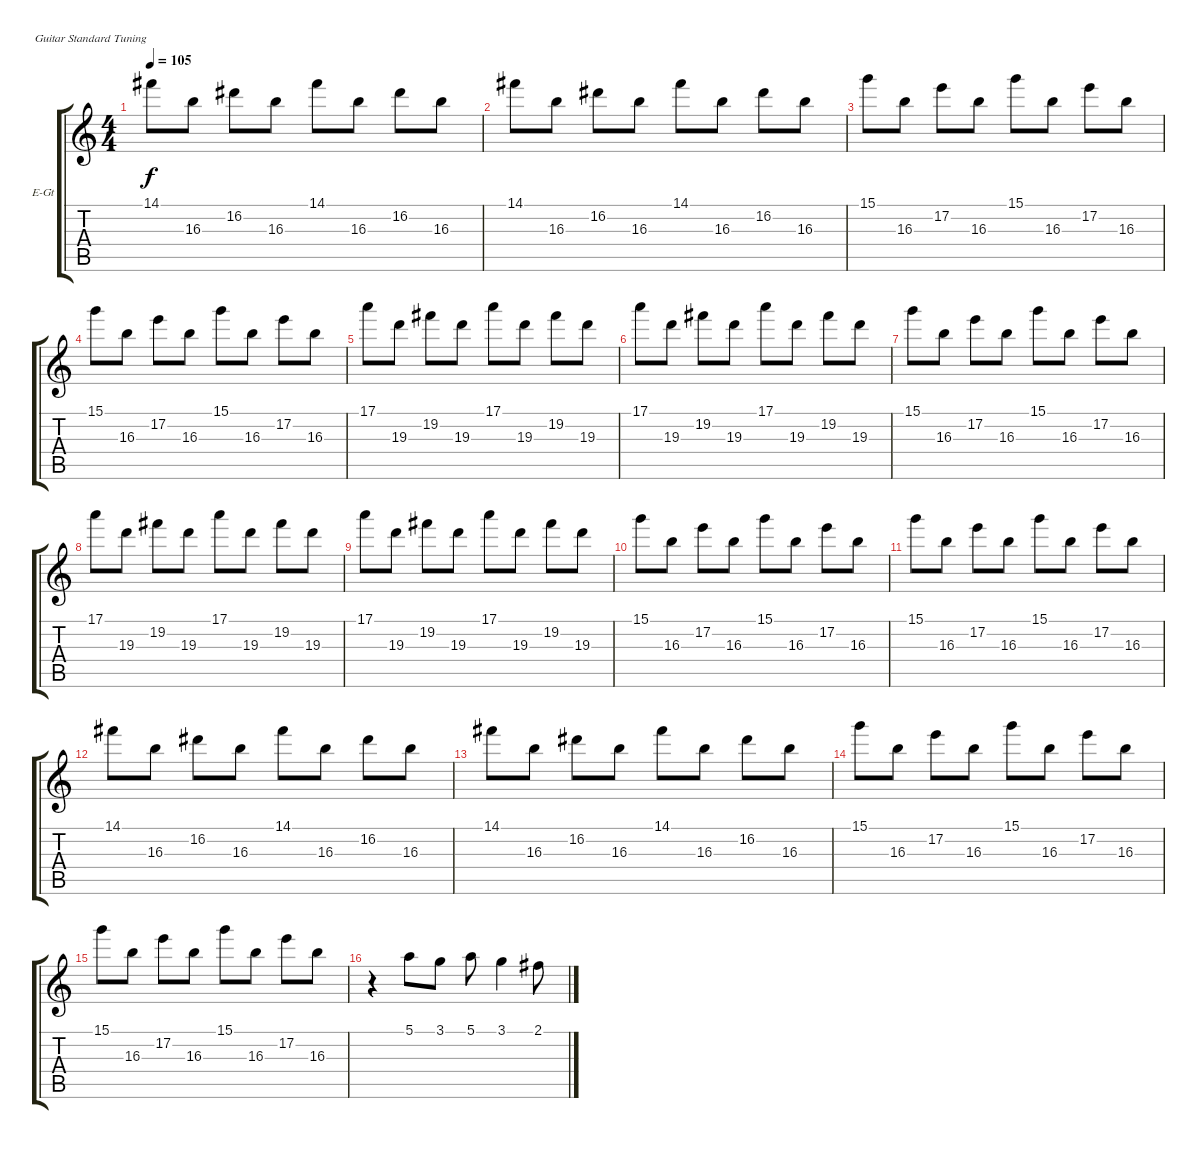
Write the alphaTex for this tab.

\defaultSystemsLayout 4
\bracketExtendMode groupsimilarinstruments
\firstSystemTrackNameOrientation horizontal
\otherSystemsTrackNameOrientation horizontal
\track ("Electric Guitar" "E-Gt") {instrument electricguitarclean}
\staff {score tabs}
\tuning (E4 B3 G3 D3 A2 E2)
\ts (4 4)
\tempo 105
\clef g2
\ks c
14.1.8{dy f} 16.3.8 16.2.8 16.3.8 14.1.8 16.3.8 16.2.8 16.3.8 |
14.1.8 16.3.8 16.2.8 16.3.8 14.1.8 16.3.8 16.2.8 16.3.8 |
15.1.8 16.3.8 17.2.8 16.3.8 15.1.8 16.3.8 17.2.8 16.3.8 |
15.1.8 16.3.8 17.2.8 16.3.8 15.1.8 16.3.8 17.2.8 16.3.8 |
17.1.8 19.3.8 19.2.8 19.3.8 17.1.8 19.3.8 19.2.8 19.3.8 |
17.1.8 19.3.8 19.2.8 19.3.8 17.1.8 19.3.8 19.2.8 19.3.8 |
15.1.8 16.3.8 17.2.8 16.3.8 15.1.8 16.3.8 17.2.8 16.3.8 |
17.1.8 19.3.8 19.2.8 19.3.8 17.1.8 19.3.8 19.2.8 19.3.8 |
17.1.8 19.3.8 19.2.8 19.3.8 17.1.8 19.3.8 19.2.8 19.3.8 |
15.1.8 16.3.8 17.2.8 16.3.8 15.1.8 16.3.8 17.2.8 16.3.8 |
15.1.8 16.3.8 17.2.8 16.3.8 15.1.8 16.3.8 17.2.8 16.3.8 |
14.1.8 16.3.8 16.2.8 16.3.8 14.1.8 16.3.8 16.2.8 16.3.8 |
14.1.8 16.3.8 16.2.8 16.3.8 14.1.8 16.3.8 16.2.8 16.3.8 |
15.1.8 16.3.8 17.2.8 16.3.8 15.1.8 16.3.8 17.2.8 16.3.8 |
15.1.8 16.3.8 17.2.8 16.3.8 15.1.8 16.3.8 17.2.8 16.3.8 |
r.4 5.1.8 3.1.8 5.1.8 3.1.4 2.1.8
